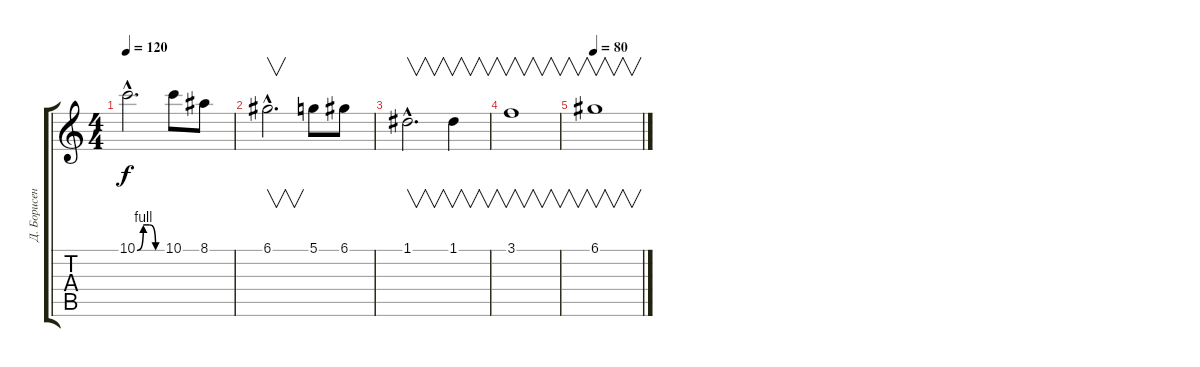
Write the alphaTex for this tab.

\track ("Д. Борисенков" "Д. Борисен") {instrument distortionguitar}
\staff {score tabs}
\tuning (D4 A3 F3 C3 G2 D2) {hide}
\ts (4 4)
\tempo 120
\clef g2
\ks c
10.1{be (custom 0 0 15 4 30 4 45 0 60 0) hac}.2{d dy f} 10.1.8 8.1.8 |
6.1{hac}.2{v d} 5.1.8 6.1.8 |
1.1{hac}.2{v d} 1.1.4{v} |
3.1.1{v} |
\tempo 80
6.1.1{v}
